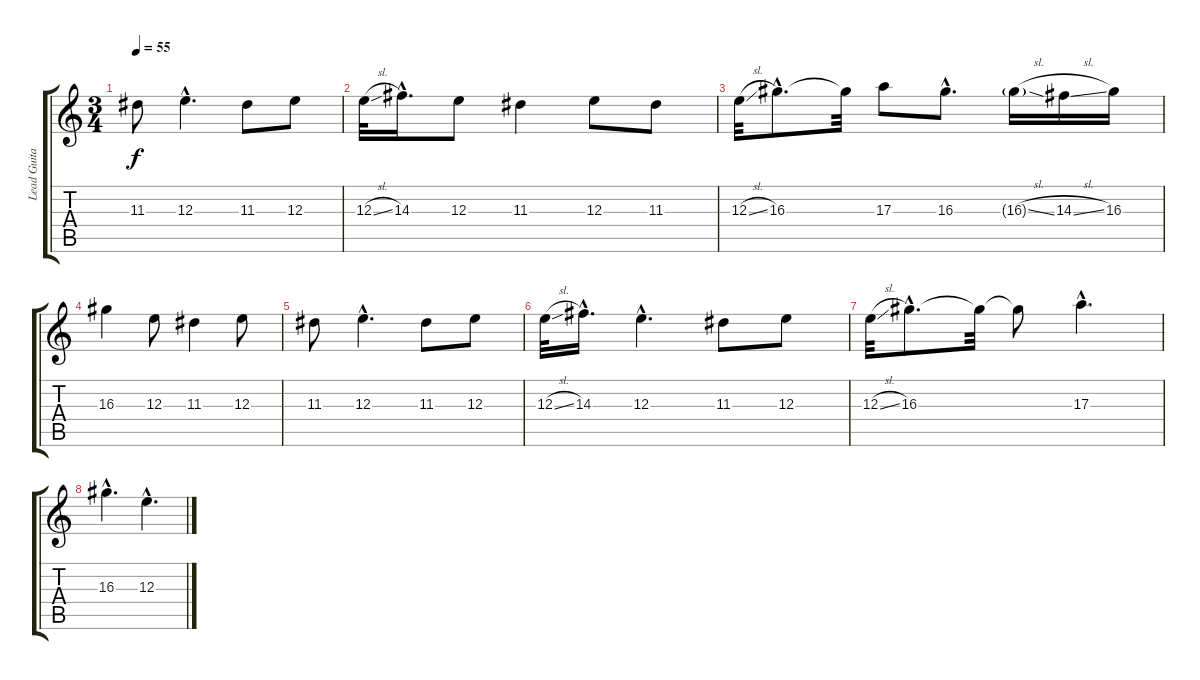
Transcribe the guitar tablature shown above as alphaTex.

\track ("Lead Guitar (Distortion)" "Lead Guita") {instrument overdrivenguitar}
\staff {score tabs}
\tuning (Db4 Ab3 E3 B2 Gb2 Db2) {hide}
\ts (3 4)
\tempo 55
\clef g2
\ks c
11.3.8{dy f} 12.3{hac}.4{d} 11.3.8 12.3.8 |
12.3{sl}.32 14.3{hac}.16{d} 12.3.8 11.3.4 12.3.8 11.3.8 |
12.3{sl}.32 16.3{hac}.8{d} 16.3{t}.32 17.3.8 16.3{hac}.8{d} 16.3{sl g}.16 14.3{sl}.16 16.3.16 |
16.3.4 12.3.8 11.3.4 12.3.8 |
11.3.8 12.3{hac}.4{d} 11.3.8 12.3.8 |
12.3{sl}.32 14.3{hac}.16{d} 12.3{hac}.4{d} 11.3.8 12.3.8 |
12.3{sl}.32 16.3{hac}.8{d} 16.3{t}.32 16.3{t}.8 17.3{hac}.4{d} |
16.3{hac}.4{d} 12.3{hac}.4{d}
